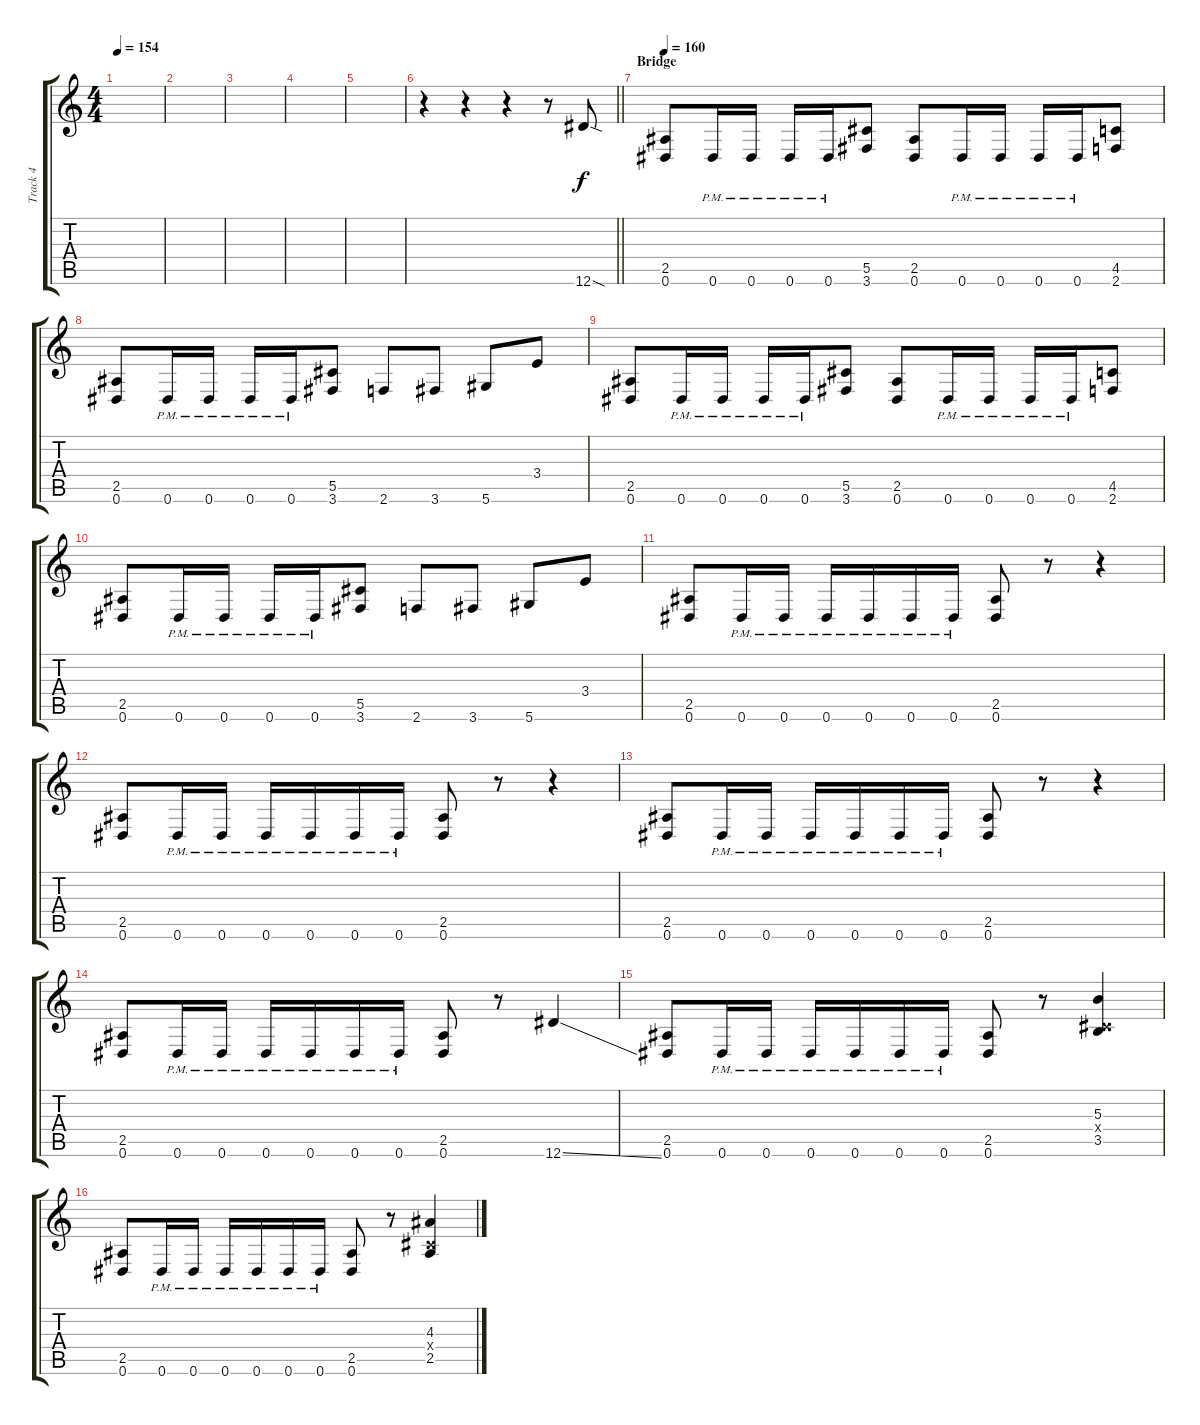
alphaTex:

\track ("Track 4" "Track 4") {instrument overdrivenguitar}
\staff {score tabs}
\tuning (Eb4 Bb3 Gb3 Db3 Ab2 Eb2) {hide}
\ts (4 4)
\tempo 154
\clef g2
\ks c
|
|
|
|
|
\barLineRight lightlight
r.4{volume 11} r.4 r.4 r.8 12.6{sod}.8 |
\section ("" "Bridge")
\tempo 160
(2.5 0.6).8 0.6{pm}.16 0.6{pm}.16 0.6{pm}.16 0.6{pm}.16 (5.5 3.6).8 (2.5 0.6).8 0.6{pm}.16 0.6{pm}.16 0.6{pm}.16 0.6{pm}.16 (4.5 2.6).8 |
(2.5 0.6).8 0.6{pm}.16 0.6{pm}.16 0.6{pm}.16 0.6{pm}.16 (5.5 3.6).8 2.6.8 3.6.8 5.6.8 3.4.8 |
(2.5 0.6).8 0.6{pm}.16 0.6{pm}.16 0.6{pm}.16 0.6{pm}.16 (5.5 3.6).8 (2.5 0.6).8 0.6{pm}.16 0.6{pm}.16 0.6{pm}.16 0.6{pm}.16 (4.5 2.6).8 |
(2.5 0.6).8 0.6{pm}.16 0.6{pm}.16 0.6{pm}.16 0.6{pm}.16 (5.5 3.6).8 2.6.8 3.6.8 5.6.8 3.4.8 |
(2.5 0.6).8 0.6{pm}.16 0.6{pm}.16 0.6{pm}.16 0.6{pm}.16 0.6{pm}.16 0.6{pm}.16 (2.5 0.6).8 r.8 r.4 |
(2.5 0.6).8 0.6{pm}.16 0.6{pm}.16 0.6{pm}.16 0.6{pm}.16 0.6{pm}.16 0.6{pm}.16 (2.5 0.6).8 r.8 r.4 |
(2.5 0.6).8 0.6{pm}.16 0.6{pm}.16 0.6{pm}.16 0.6{pm}.16 0.6{pm}.16 0.6{pm}.16 (2.5 0.6).8 r.8 r.4 |
(2.5 0.6).8 0.6{pm}.16 0.6{pm}.16 0.6{pm}.16 0.6{pm}.16 0.6{pm}.16 0.6{pm}.16 (2.5 0.6).8 r.8 12.6{ss}.4 |
(2.5 0.6).8 0.6{pm}.16 0.6{pm}.16 0.6{pm}.16 0.6{pm}.16 0.6{pm}.16 0.6{pm}.16 (2.5 0.6).8 r.8 (5.3 0.4{x} 3.5).4 |
(2.5 0.6).8 0.6{pm}.16 0.6{pm}.16 0.6{pm}.16 0.6{pm}.16 0.6{pm}.16 0.6{pm}.16 (2.5 0.6).8 r.8 (4.3 0.4{x} 2.5).4
